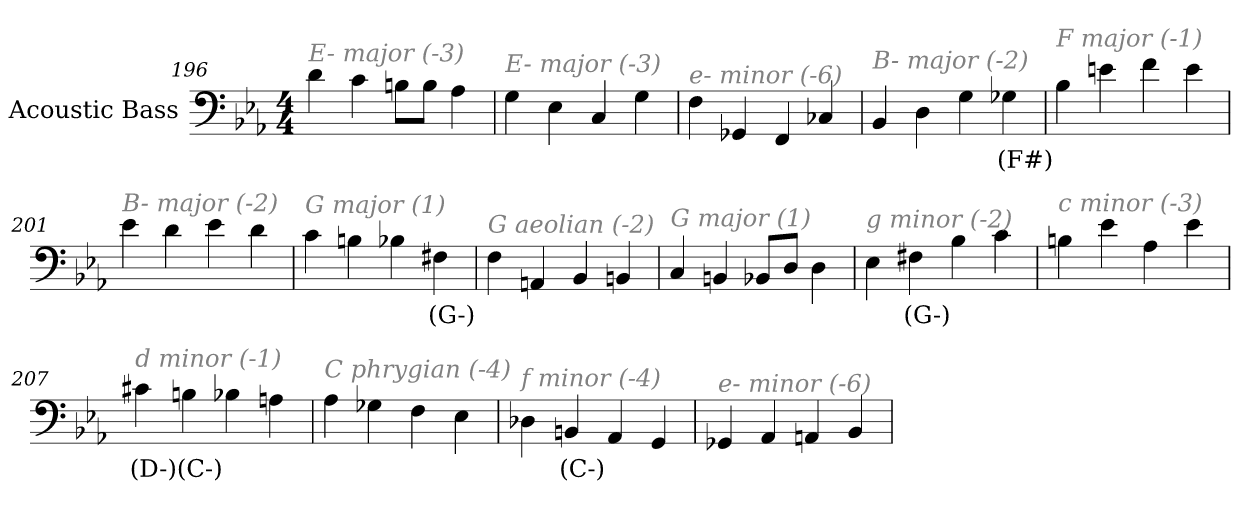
**kern	**text
*part1	*part1
*staff1	*staff1
*I"Acoustic Bass	*
*clefF4	*
*ITrd7c12	*
*k[b-e-a-]	*
*E-:	*
*M4/4	*
=196	=196
!LO:TX:i:color=#808080:t=E- major (-3)	!
4D	.
4C	.
8BBnL	.
8BBJ	.
4AA-	.
=197	=197
!LO:TX:i:color=#808080:t=E- major (-3)	!
4GG	.
4EE-	.
4CC	.
4GG	.
=198	=198
!LO:TX:i:color=#808080:t=e- minor (-6)	!
4FF	.
4GGG-X	.
4FFF	.
4CC-X	.
=199	=199
!LO:TX:i:color=#808080:t=B- major (-2)	!
4BBB-	.
4DD	.
4GG	.
4GG-Xi	(F#)
=200	=200
!LO:TX:i:color=#808080:t=F major (-1)	!
4BB-	.
4En	.
4F	.
4E	.
=201	=201
!LO:TX:i:color=#808080:t=B- major (-2)	!
4E-	.
4D	.
4E-	.
4D	.
=202	=202
!LO:TX:i:color=#808080:t=G major (1)	!
4C	.
4BBn	.
4BB-X	.
4FF#Xi	(G-)
=203	=203
!LO:TX:i:color=#808080:t=G aeolian (-2)	!
4FF	.
4AAAn	.
4BBB-	.
4BBBn	.
=204	=204
!LO:TX:i:color=#808080:t=G major (1)	!
4CC	.
4BBBn	.
8BBB-XL	.
8DDJ	.
4DD	.
=205	=205
!LO:TX:i:color=#808080:t=g minor (-2)	!
4EE-	.
4FF#Xi	(G-)
4BB-	.
4C	.
=206	=206
!LO:TX:i:color=#808080:t=c minor (-3)	!
4BBn	.
4E-	.
4AA-	.
4E-	.
=207	=207
!LO:TX:i:color=#808080:t=d minor (-1)	!
4C#Xi	(D-)
4BBni	(C-)
4BB-	.
4AAn	.
=208	=208
!LO:TX:i:color=#808080:t=C phrygian (-4)	!
4AA-	.
4GG-X	.
4FF	.
4EE-	.
=209	=209
!LO:TX:i:color=#808080:t=f minor (-4)	!
4DD-X	.
4BBBni	(C-)
4AAA-	.
4GGG	.
=210	=210
!LO:TX:i:color=#808080:t=e- minor (-6)	!
4GGG-X	.
4AAA-	.
4AAAn	.
4BBB-	.
=	=
*-	*-
